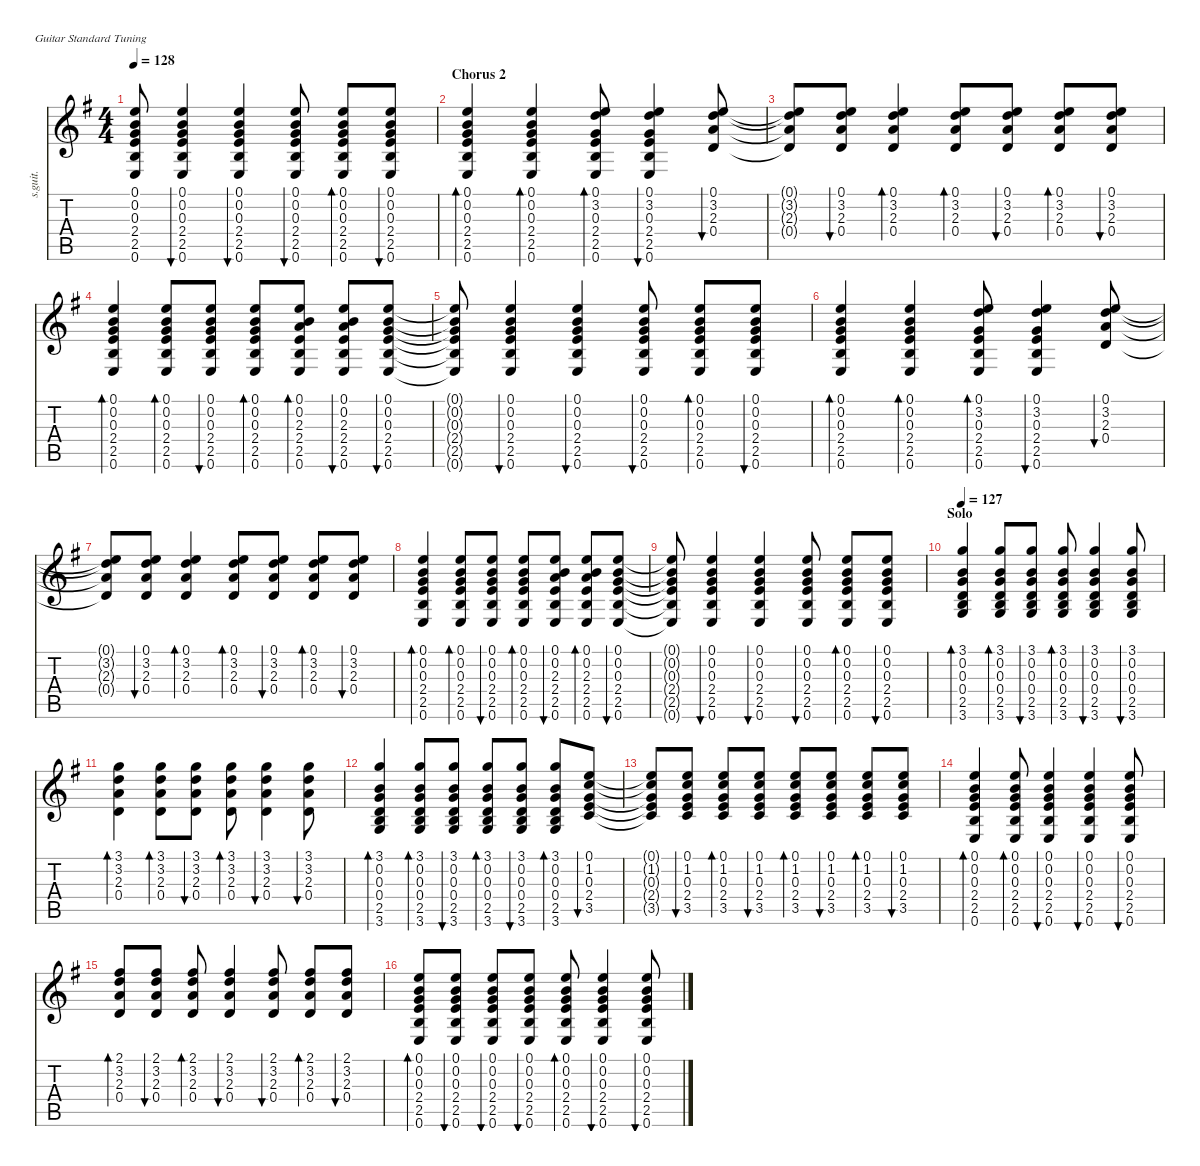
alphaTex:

\defaultSystemsLayout 4
\hideDynamics
\bracketExtendMode nobrackets
\otherSystemsTrackNameOrientation horizontal
\track ("Gtr.3 Ac." "s.guit.") {defaultSystemsLayout 4 instrument acousticguitarsteel}
\staff {score tabs}
\tuning (E4 B3 G3 D3 A2 E2)
\ts (4 4)
\tempo 128
\clef g2
\ks eminor
(0.1{t acc forcenatural} 0.2{t acc forcenatural} 0.3{t acc forcenatural} 2.4{t acc forcenatural} 2.5{t acc forcenatural} 0.6{t acc forcenatural}).8{dy f beam Up} (0.1{acc forcenatural} 0.2{acc forcenatural} 0.3{acc forcenatural} 2.4{acc forcenatural} 2.5{acc forcenatural} 0.6{acc forcenatural}).4{bu 30 beam Up} (0.1{acc forcenatural} 0.2{acc forcenatural} 0.3{acc forcenatural} 2.4{acc forcenatural} 2.5{acc forcenatural} 0.6{acc forcenatural}).4{bu 30 beam Up} (0.1{acc forcenatural} 0.2{acc forcenatural} 0.3{acc forcenatural} 2.4{acc forcenatural} 2.5{acc forcenatural} 0.6{acc forcenatural}).8{bu 60 beam Up} (0.1{acc forcenatural} 0.2{acc forcenatural} 0.3{acc forcenatural} 2.4{acc forcenatural} 2.5{acc forcenatural} 0.6{acc forcenatural}).8{bd 30 beam Up} (0.1{acc forcenatural} 0.2{acc forcenatural} 0.3{acc forcenatural} 2.4{acc forcenatural} 2.5{acc forcenatural} 0.6{acc forcenatural}).8{bu 30 beam Up} |
\section ("" "Chorus 2")
(0.1{acc forcenatural} 0.2{acc forcenatural} 0.3{acc forcenatural} 2.4{acc forcenatural} 2.5{acc forcenatural} 0.6{acc forcenatural}).4{bd 60 beam Up} (0.1{acc forcenatural} 0.2{acc forcenatural} 0.3{acc forcenatural} 2.4{acc forcenatural} 2.5{acc forcenatural} 0.6{acc forcenatural}).4{bd 30 beam Up} (0.1{acc forcenatural} 3.2{acc forcenatural} 0.3{acc forcenatural} 2.4{acc forcenatural} 2.5{acc forcenatural} 0.6{acc forcenatural}).8{bd 30 beam Up} (0.1{acc forcenatural} 3.2{acc forcenatural} 0.3{acc forcenatural} 2.4{acc forcenatural} 2.5{acc forcenatural} 0.6{acc forcenatural}).4{bu 30 beam Up} (0.1{acc forcenatural} 3.2{acc forcenatural} 2.3{acc forcenatural} 0.4{acc forcenatural}).8{bu 60 beam Up} |
(0.1{t acc forcenatural} 3.2{t acc forcenatural} 2.3{t acc forcenatural} 0.4{t acc forcenatural}).8{beam Up} (0.1{acc forcenatural} 3.2{acc forcenatural} 2.3{acc forcenatural} 0.4{acc forcenatural}).8{bu 30 beam Up} (0.1{acc forcenatural} 3.2{acc forcenatural} 2.3{acc forcenatural} 0.4{acc forcenatural}).4{bd 30 beam Up} (0.1{acc forcenatural} 3.2{acc forcenatural} 2.3{acc forcenatural} 0.4{acc forcenatural}).8{bd 30 beam Up} (0.1{acc forcenatural} 3.2{acc forcenatural} 2.3{acc forcenatural} 0.4{acc forcenatural}).8{bu 60 beam Up} (0.1{acc forcenatural} 3.2{acc forcenatural} 2.3{acc forcenatural} 0.4{acc forcenatural}).8{bd 30 beam Up} (0.1{acc forcenatural} 3.2{acc forcenatural} 2.3{acc forcenatural} 0.4{acc forcenatural}).8{bu 30 beam Up} |
(0.1{acc forcenatural} 0.2{acc forcenatural} 0.3{acc forcenatural} 2.4{acc forcenatural} 2.5{acc forcenatural} 0.6{acc forcenatural}).4{bd 30 beam Up} (0.1{acc forcenatural} 0.2{acc forcenatural} 0.3{acc forcenatural} 2.4{acc forcenatural} 2.5{acc forcenatural} 0.6{acc forcenatural}).8{bd 60 beam Up} (0.1{acc forcenatural} 0.2{acc forcenatural} 0.3{acc forcenatural} 2.4{acc forcenatural} 2.5{acc forcenatural} 0.6{acc forcenatural}).8{bu 30 beam Up} (0.1{acc forcenatural} 0.2{acc forcenatural} 0.3{acc forcenatural} 2.4{acc forcenatural} 2.5{acc forcenatural} 0.6{acc forcenatural}).8{bd 30 beam Up} (0.1{acc forcenatural} 0.2{acc forcenatural} 2.3{acc forcenatural} 2.4{acc forcenatural} 2.5{acc forcenatural} 0.6{acc forcenatural}).8{bd 60 beam Up} (0.1{acc forcenatural} 0.2{acc forcenatural} 2.3{acc forcenatural} 2.4{acc forcenatural} 2.5{acc forcenatural} 0.6{acc forcenatural}).8{bu 30 beam Up} (0.1{acc forcenatural} 0.2{acc forcenatural} 0.3{acc forcenatural} 2.4{acc forcenatural} 2.5{acc forcenatural} 0.6{acc forcenatural}).8{bu 30 beam Up} |
(0.1{t acc forcenatural} 0.2{t acc forcenatural} 0.3{t acc forcenatural} 2.4{t acc forcenatural} 2.5{t acc forcenatural} 0.6{t acc forcenatural}).8{beam Up} (0.1{acc forcenatural} 0.2{acc forcenatural} 0.3{acc forcenatural} 2.4{acc forcenatural} 2.5{acc forcenatural} 0.6{acc forcenatural}).4{bu 30 beam Up} (0.1{acc forcenatural} 0.2{acc forcenatural} 0.3{acc forcenatural} 2.4{acc forcenatural} 2.5{acc forcenatural} 0.6{acc forcenatural}).4{bu 30 beam Up} (0.1{acc forcenatural} 0.2{acc forcenatural} 0.3{acc forcenatural} 2.4{acc forcenatural} 2.5{acc forcenatural} 0.6{acc forcenatural}).8{bu 60 beam Up} (0.1{acc forcenatural} 0.2{acc forcenatural} 0.3{acc forcenatural} 2.4{acc forcenatural} 2.5{acc forcenatural} 0.6{acc forcenatural}).8{bd 30 beam Up} (0.1{acc forcenatural} 0.2{acc forcenatural} 0.3{acc forcenatural} 2.4{acc forcenatural} 2.5{acc forcenatural} 0.6{acc forcenatural}).8{bu 30 beam Up} |
(0.1{acc forcenatural} 0.2{acc forcenatural} 0.3{acc forcenatural} 2.4{acc forcenatural} 2.5{acc forcenatural} 0.6{acc forcenatural}).4{bd 60 beam Up} (0.1{acc forcenatural} 0.2{acc forcenatural} 0.3{acc forcenatural} 2.4{acc forcenatural} 2.5{acc forcenatural} 0.6{acc forcenatural}).4{bd 30 beam Up} (0.1{acc forcenatural} 3.2{acc forcenatural} 0.3{acc forcenatural} 2.4{acc forcenatural} 2.5{acc forcenatural} 0.6{acc forcenatural}).8{bd 30 beam Up} (0.1{acc forcenatural} 3.2{acc forcenatural} 0.3{acc forcenatural} 2.4{acc forcenatural} 2.5{acc forcenatural} 0.6{acc forcenatural}).4{bu 30 beam Up} (0.1{acc forcenatural} 3.2{acc forcenatural} 2.3{acc forcenatural} 0.4{acc forcenatural}).8{bu 60 beam Up} |
(0.1{t acc forcenatural} 3.2{t acc forcenatural} 2.3{t acc forcenatural} 0.4{t acc forcenatural}).8{beam Up} (0.1{acc forcenatural} 3.2{acc forcenatural} 2.3{acc forcenatural} 0.4{acc forcenatural}).8{bu 30 beam Up} (0.1{acc forcenatural} 3.2{acc forcenatural} 2.3{acc forcenatural} 0.4{acc forcenatural}).4{bd 30 beam Up} (0.1{acc forcenatural} 3.2{acc forcenatural} 2.3{acc forcenatural} 0.4{acc forcenatural}).8{bd 30 beam Up} (0.1{acc forcenatural} 3.2{acc forcenatural} 2.3{acc forcenatural} 0.4{acc forcenatural}).8{bu 30 beam Up} (0.1{acc forcenatural} 3.2{acc forcenatural} 2.3{acc forcenatural} 0.4{acc forcenatural}).8{bd 30 beam Up} (0.1{acc forcenatural} 3.2{acc forcenatural} 2.3{acc forcenatural} 0.4{acc forcenatural}).8{bu 30 beam Up} |
(0.1{acc forcenatural} 0.2{acc forcenatural} 0.3{acc forcenatural} 2.4{acc forcenatural} 2.5{acc forcenatural} 0.6{acc forcenatural}).4{bd 30 beam Up} (0.1{acc forcenatural} 0.2{acc forcenatural} 0.3{acc forcenatural} 2.4{acc forcenatural} 2.5{acc forcenatural} 0.6{acc forcenatural}).8{bd 60 beam Up} (0.1{acc forcenatural} 0.2{acc forcenatural} 0.3{acc forcenatural} 2.4{acc forcenatural} 2.5{acc forcenatural} 0.6{acc forcenatural}).8{bu 30 beam Up} (0.1{acc forcenatural} 0.2{acc forcenatural} 0.3{acc forcenatural} 2.4{acc forcenatural} 2.5{acc forcenatural} 0.6{acc forcenatural}).8{bd 60 beam Up} (0.1{acc forcenatural} 0.2{acc forcenatural} 2.3{acc forcenatural} 2.4{acc forcenatural} 2.5{acc forcenatural} 0.6{acc forcenatural}).8{bu 30 beam Up} (0.1{acc forcenatural} 0.2{acc forcenatural} 2.3{acc forcenatural} 2.4{acc forcenatural} 2.5{acc forcenatural} 0.6{acc forcenatural}).8{bd 60 beam Up} (0.1{acc forcenatural} 0.2{acc forcenatural} 0.3{acc forcenatural} 2.4{acc forcenatural} 2.5{acc forcenatural} 0.6{acc forcenatural}).8{bu 30 beam Up} |
(0.1{t acc forcenatural} 0.2{t acc forcenatural} 0.3{t acc forcenatural} 2.4{t acc forcenatural} 2.5{t acc forcenatural} 0.6{t acc forcenatural}).8{beam Up} (0.1{acc forcenatural} 0.2{acc forcenatural} 0.3{acc forcenatural} 2.4{acc forcenatural} 2.5{acc forcenatural} 0.6{acc forcenatural}).4{bu 30 beam Up} (0.1{acc forcenatural} 0.2{acc forcenatural} 0.3{acc forcenatural} 2.4{acc forcenatural} 2.5{acc forcenatural} 0.6{acc forcenatural}).4{bu 30 beam Up} (0.1{acc forcenatural} 0.2{acc forcenatural} 0.3{acc forcenatural} 2.4{acc forcenatural} 2.5{acc forcenatural} 0.6{acc forcenatural}).8{bu 30 beam Up} (0.1{acc forcenatural} 0.2{acc forcenatural} 0.3{acc forcenatural} 2.4{acc forcenatural} 2.5{acc forcenatural} 0.6{acc forcenatural}).8{bd 30 beam Up} (0.1{acc forcenatural} 0.2{acc forcenatural} 0.3{acc forcenatural} 2.4{acc forcenatural} 2.5{acc forcenatural} 0.6{acc forcenatural}).8{bu 30 beam Up} |
\section ("" "Solo")
\tempo 127
(3.1{acc forcenatural} 0.2{acc forcenatural} 0.3{acc forcenatural} 0.4{acc forcenatural} 2.5{acc forcenatural} 3.6{acc forcenatural}).4{bd 60 beam Up} (3.1{acc forcenatural} 0.2{acc forcenatural} 0.3{acc forcenatural} 0.4{acc forcenatural} 2.5{acc forcenatural} 3.6{acc forcenatural}).8{bd 30 beam Up} (3.1{acc forcenatural} 0.2{acc forcenatural} 0.3{acc forcenatural} 0.4{acc forcenatural} 2.5{acc forcenatural} 3.6{acc forcenatural}).8{bu 30 beam Up} (3.1{acc forcenatural} 0.2{acc forcenatural} 0.3{acc forcenatural} 0.4{acc forcenatural} 2.5{acc forcenatural} 3.6{acc forcenatural}).8{bd 30 beam Up} (3.1{acc forcenatural} 0.2{acc forcenatural} 0.3{acc forcenatural} 0.4{acc forcenatural} 2.5{acc forcenatural} 3.6{acc forcenatural}).4{bu 30 beam Up} (3.1{acc forcenatural} 0.2{acc forcenatural} 0.3{acc forcenatural} 0.4{acc forcenatural} 2.5{acc forcenatural} 3.6{acc forcenatural}).8{bu 30 beam Up} |
(3.1{acc forcenatural} 3.2{acc forcenatural} 2.3{acc forcenatural} 0.4{acc forcenatural}).4{bd 30 beam Down} (3.1{acc forcenatural} 3.2{acc forcenatural} 2.3{acc forcenatural} 0.4{acc forcenatural}).8{bd 60 beam Down} (3.1{acc forcenatural} 3.2{acc forcenatural} 2.3{acc forcenatural} 0.4{acc forcenatural}).8{bu 30 beam Down} (3.1{acc forcenatural} 3.2{acc forcenatural} 2.3{acc forcenatural} 0.4{acc forcenatural}).8{bd 30 beam Down} (3.1{acc forcenatural} 3.2{acc forcenatural} 2.3{acc forcenatural} 0.4{acc forcenatural}).4{bu 30 beam Down} (3.1{acc forcenatural} 3.2{acc forcenatural} 2.3{acc forcenatural} 0.4{acc forcenatural}).8{bu 30 beam Down} |
(3.1{acc forcenatural} 0.2{acc forcenatural} 0.3{acc forcenatural} 0.4{acc forcenatural} 2.5{acc forcenatural} 3.6{acc forcenatural}).4{bd 30 beam Up} (3.1{acc forcenatural} 0.2{acc forcenatural} 0.3{acc forcenatural} 0.4{acc forcenatural} 2.5{acc forcenatural} 3.6{acc forcenatural}).8{bd 60 beam Up} (3.1{acc forcenatural} 0.2{acc forcenatural} 0.3{acc forcenatural} 0.4{acc forcenatural} 2.5{acc forcenatural} 3.6{acc forcenatural}).8{bu 30 beam Up} (3.1{acc forcenatural} 0.2{acc forcenatural} 0.3{acc forcenatural} 0.4{acc forcenatural} 2.5{acc forcenatural} 3.6{acc forcenatural}).8{bd 30 beam Up} (3.1{acc forcenatural} 0.2{acc forcenatural} 0.3{acc forcenatural} 0.4{acc forcenatural} 2.5{acc forcenatural} 3.6{acc forcenatural}).8{bu 30 beam Up} (3.1{acc forcenatural} 0.2{acc forcenatural} 0.3{acc forcenatural} 0.4{acc forcenatural} 2.5{acc forcenatural} 3.6{acc forcenatural}).8{bd 30 beam Up} (0.1{acc forcenatural} 1.2{acc forcenatural} 0.3{acc forcenatural} 2.4{acc forcenatural} 3.5{acc forcenatural}).8{bu 30 beam Up} |
(0.1{t acc forcenatural} 1.2{t acc forcenatural} 0.3{t acc forcenatural} 2.4{t acc forcenatural} 3.5{t acc forcenatural}).8{beam Up} (0.1{acc forcenatural} 1.2{acc forcenatural} 0.3{acc forcenatural} 2.4{acc forcenatural} 3.5{acc forcenatural}).8{bu 30 beam Up} (0.1{acc forcenatural} 1.2{acc forcenatural} 0.3{acc forcenatural} 2.4{acc forcenatural} 3.5{acc forcenatural}).8{bd 60 beam Up} (0.1{acc forcenatural} 1.2{acc forcenatural} 0.3{acc forcenatural} 2.4{acc forcenatural} 3.5{acc forcenatural}).8{bu 30 beam Up} (0.1{acc forcenatural} 1.2{acc forcenatural} 0.3{acc forcenatural} 2.4{acc forcenatural} 3.5{acc forcenatural}).8{bd 60 beam Up} (0.1{acc forcenatural} 1.2{acc forcenatural} 0.3{acc forcenatural} 2.4{acc forcenatural} 3.5{acc forcenatural}).8{bu 30 beam Up} (0.1{acc forcenatural} 1.2{acc forcenatural} 0.3{acc forcenatural} 2.4{acc forcenatural} 3.5{acc forcenatural}).8{bd 30 beam Up} (0.1{acc forcenatural} 1.2{acc forcenatural} 0.3{acc forcenatural} 2.4{acc forcenatural} 3.5{acc forcenatural}).8{bu 30 beam Up} |
(0.1{acc forcenatural} 0.2{acc forcenatural} 0.3{acc forcenatural} 2.4{acc forcenatural} 2.5{acc forcenatural} 0.6{acc forcenatural}).4{bd 30 beam Up} (0.1{acc forcenatural} 0.2{acc forcenatural} 0.3{acc forcenatural} 2.4{acc forcenatural} 2.5{acc forcenatural} 0.6{acc forcenatural}).8{bd 60 beam Up} (0.1{acc forcenatural} 0.2{acc forcenatural} 0.3{acc forcenatural} 2.4{acc forcenatural} 2.5{acc forcenatural} 0.6{acc forcenatural}).4{bu 30 beam Up} (0.1{acc forcenatural} 0.2{acc forcenatural} 0.3{acc forcenatural} 2.4{acc forcenatural} 2.5{acc forcenatural} 0.6{acc forcenatural}).4{bu 30 beam Up} (0.1{acc forcenatural} 0.2{acc forcenatural} 0.3{acc forcenatural} 2.4{acc forcenatural} 2.5{acc forcenatural} 0.6{acc forcenatural}).8{bu 30 beam Up} |
(2.1{acc #} 3.2{acc forcenatural} 2.3{acc forcenatural} 0.4{acc forcenatural}).8{bd 30 beam Up} (2.1{acc #} 3.2{acc forcenatural} 2.3{acc forcenatural} 0.4{acc forcenatural}).8{bu 30 beam Up} (2.1{acc #} 3.2{acc forcenatural} 2.3{acc forcenatural} 0.4{acc forcenatural}).8{bd 30 beam Up} (2.1{acc #} 3.2{acc forcenatural} 2.3{acc forcenatural} 0.4{acc forcenatural}).4{bu 30 beam Up} (2.1{acc #} 3.2{acc forcenatural} 2.3{acc forcenatural} 0.4{acc forcenatural}).8{bu 60 beam Up} (2.1{acc #} 3.2{acc forcenatural} 2.3{acc forcenatural} 0.4{acc forcenatural}).8{bd 30 beam Up} (2.1{acc #} 3.2{acc forcenatural} 2.3{acc forcenatural} 0.4{acc forcenatural}).8{bu 30 beam Up} |
(0.1{acc forcenatural} 0.2{acc forcenatural} 0.3{acc forcenatural} 2.4{acc forcenatural} 2.5{acc forcenatural} 0.6{acc forcenatural}).8{bd 30 beam Up} (0.1{acc forcenatural} 0.2{acc forcenatural} 0.3{acc forcenatural} 2.4{acc forcenatural} 2.5{acc forcenatural} 0.6{acc forcenatural}).8{bu 30 beam Up} (0.1{acc forcenatural} 0.2{acc forcenatural} 0.3{acc forcenatural} 2.4{acc forcenatural} 2.5{acc forcenatural} 0.6{acc forcenatural}).8{bu 60 beam Up} (0.1{acc forcenatural} 0.2{acc forcenatural} 0.3{acc forcenatural} 2.4{acc forcenatural} 2.5{acc forcenatural} 0.6{acc forcenatural}).8{bu 30 beam Up} (0.1{acc forcenatural} 0.2{acc forcenatural} 0.3{acc forcenatural} 2.4{acc forcenatural} 2.5{acc forcenatural} 0.6{acc forcenatural}).8{bd 30 beam Up} (0.1{acc forcenatural} 0.2{acc forcenatural} 0.3{acc forcenatural} 2.4{acc forcenatural} 2.5{acc forcenatural} 0.6{acc forcenatural}).4{bu 30 beam Up} (0.1{acc forcenatural} 0.2{acc forcenatural} 0.3{acc forcenatural} 2.4{acc forcenatural} 2.5{acc forcenatural} 0.6{acc forcenatural}).8{bu 30 beam Up}
